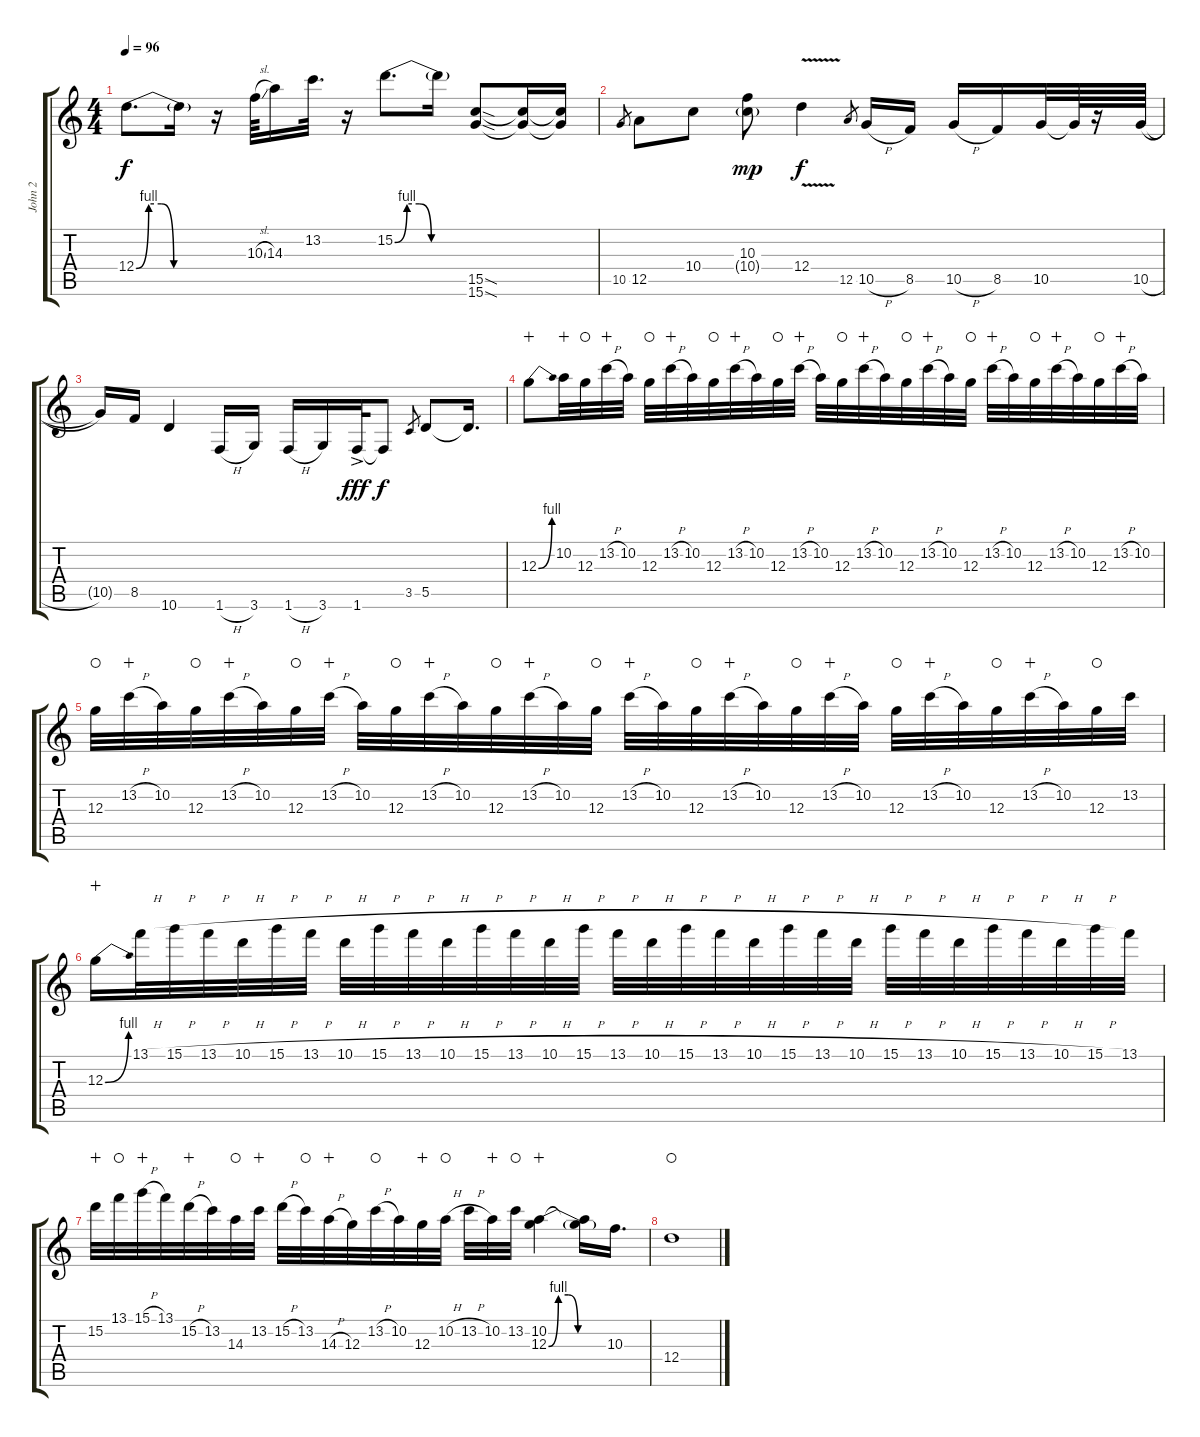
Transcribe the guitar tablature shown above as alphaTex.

\track ("John 2" "John 2") {instrument overdrivenguitar}
\staff {score tabs}
\tuning (E4 B3 G3 D3 A2 E2) {hide}
\ts (4 4)
\tempo 96
\clef g2
\ks c
12.4{be (custom 0 0 10 4 20 4 30 0 60 0)}.8{d dy f} 12.4{t}.16 r.16 10.3{sl}.64 14.3.16 13.2.32{d} r.16 15.2{be (custom 0 0 10 4 20 4 30 0 60 0)}.8{d} 15.2{t}.16 (15.5{sod} 15.6{sod}).8 (15.5{t} 15.6{t}).16 (15.5{t} 15.6{t}).16 |
10.5.8{gr} 12.5.8 10.4.8 (10.3 10.4{g}).8{dy mp} 12.4{v}.4{dy f} 12.5.8{gr} 10.5{h}.16 8.5.16 10.5{h}.16 8.5.16 10.5.32 10.5{t}.64 r.16 10.5{h}.64 |
10.5{t}.16 8.5.16 10.6.4 1.6{h}.16 3.6.16 1.6{h}.16 3.6.16 1.6{ac}.32{dy fff} 1.6{t}.8{dy f} 3.5.8{gr} 5.5.8 5.5{t}.16{d} |
12.3{be (bend 0 0 60 4)}.8{volume 16 instrument distortionguitar wahc} 10.2.32{wahc} 12.3.32{waho} 13.2{h}.32{wahc} 10.2.32 12.3.32{waho} 13.2{h}.32{wahc} 10.2.32 12.3.32{waho} 13.2{h}.32{wahc} 10.2.32 12.3.32{waho} 13.2{h}.32{wahc} 10.2.32 12.3.32{waho} 13.2{h}.32{wahc} 10.2.32 12.3.32{waho} 13.2{h}.32{wahc} 10.2.32 12.3.32{waho} 13.2{h}.32{wahc} 10.2.32 12.3.32{waho} 13.2{h}.32{wahc} 10.2.32 12.3.32{waho} 13.2{h}.32{wahc} 10.2.32 |
12.3.32{waho} 13.2{h}.32{wahc} 10.2.32 12.3.32{waho} 13.2{h}.32{wahc} 10.2.32 12.3.32{waho} 13.2{h}.32{wahc} 10.2.32 12.3.32{waho} 13.2{h}.32{wahc} 10.2.32 12.3.32{waho} 13.2{h}.32{wahc} 10.2.32 12.3.32{waho} 13.2{h}.32{wahc} 10.2.32 12.3.32{waho} 13.2{h}.32{wahc} 10.2.32 12.3.32{waho} 13.2{h}.32{wahc} 10.2.32 12.3.32{waho} 13.2{h}.32{wahc} 10.2.32 12.3.32{waho} 13.2{h}.32{wahc} 10.2.32 12.3.32{waho} 13.2.32 |
12.3{be (bend 0 0 60 4)}.16{wahc} 13.1{h}.32 15.1{h}.32 13.1{h}.32 10.1{h}.32 15.1{h}.32 13.1{h}.32 10.1{h}.32 15.1{h}.32 13.1{h}.32 10.1{h}.32 15.1{h}.32 13.1{h}.32 10.1{h}.32 15.1{h}.32 13.1{h}.32 10.1{h}.32 15.1{h}.32 13.1{h}.32 10.1{h}.32 15.1{h}.32 13.1{h}.32 10.1{h}.32 15.1{h}.32 13.1{h}.32 10.1{h}.32 15.1{h}.32 13.1{h}.32 10.1{h}.32 15.1{h}.32 13.1.32 |
15.2.32{wahc} 13.1.32{waho} 15.1{h}.32{wahc} 13.1.32 15.2{h}.32{wahc} 13.2.32 14.3.32{waho} 13.2.32{wahc} 15.2{h}.32 13.2.32{waho} 14.3{h}.32{wahc} 12.3.32 13.2{h}.32{waho} 10.2.32 12.3.32{wahc} 10.2{h}.32{waho} 13.2{h}.32 10.2.32{wahc} 13.2.32{waho} (10.2 12.3{be (custom 0 0 10 4 20 4 30 0 60 0)}).4{wahc} (10.2{t} 12.3{t}).16 10.3.16{d} |
12.4.1{waho}
